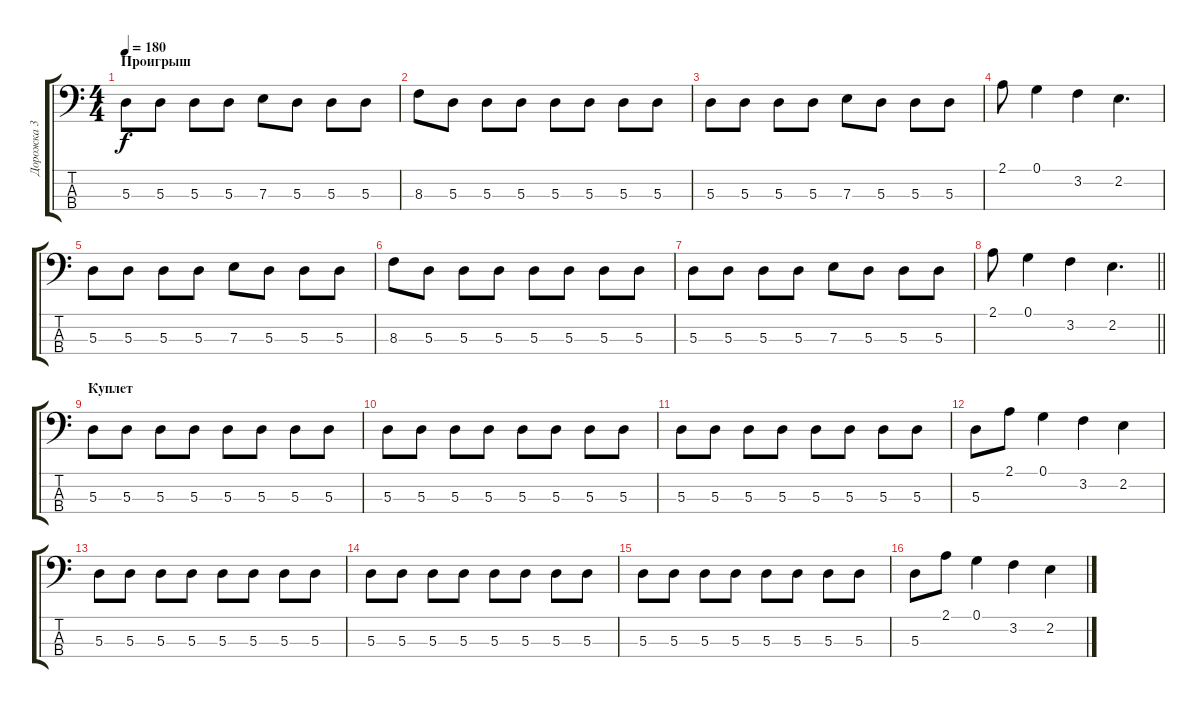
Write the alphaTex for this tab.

\track ("Дорожка 3" "Дорожка 3") {instrument electricbassfinger}
\staff {score tabs}
\tuning (G2 D2 A1 E1) {hide}
\ts (4 4)
\section ("" "Проигрыш")
\tempo 180
\clef f4
\ks c
5.3.8{dy f} 5.3.8 5.3.8 5.3.8 7.3.8 5.3.8 5.3.8 5.3.8 |
8.3.8 5.3.8 5.3.8 5.3.8 5.3.8 5.3.8 5.3.8 5.3.8 |
5.3.8 5.3.8 5.3.8 5.3.8 7.3.8 5.3.8 5.3.8 5.3.8 |
2.1.8 0.1.4 3.2.4 2.2.4{d} |
5.3.8 5.3.8 5.3.8 5.3.8 7.3.8 5.3.8 5.3.8 5.3.8 |
8.3.8 5.3.8 5.3.8 5.3.8 5.3.8 5.3.8 5.3.8 5.3.8 |
5.3.8 5.3.8 5.3.8 5.3.8 7.3.8 5.3.8 5.3.8 5.3.8 |
\barLineRight lightlight
2.1.8 0.1.4 3.2.4 2.2.4{d} |
\section ("" "Куплет")
5.3.8 5.3.8 5.3.8 5.3.8 5.3.8 5.3.8 5.3.8 5.3.8 |
5.3.8 5.3.8 5.3.8 5.3.8 5.3.8 5.3.8 5.3.8 5.3.8 |
5.3.8 5.3.8 5.3.8 5.3.8 5.3.8 5.3.8 5.3.8 5.3.8 |
5.3.8 2.1.8 0.1.4 3.2.4 2.2.4 |
5.3.8 5.3.8 5.3.8 5.3.8 5.3.8 5.3.8 5.3.8 5.3.8 |
5.3.8 5.3.8 5.3.8 5.3.8 5.3.8 5.3.8 5.3.8 5.3.8 |
5.3.8 5.3.8 5.3.8 5.3.8 5.3.8 5.3.8 5.3.8 5.3.8 |
5.3.8 2.1.8 0.1.4 3.2.4 2.2.4
